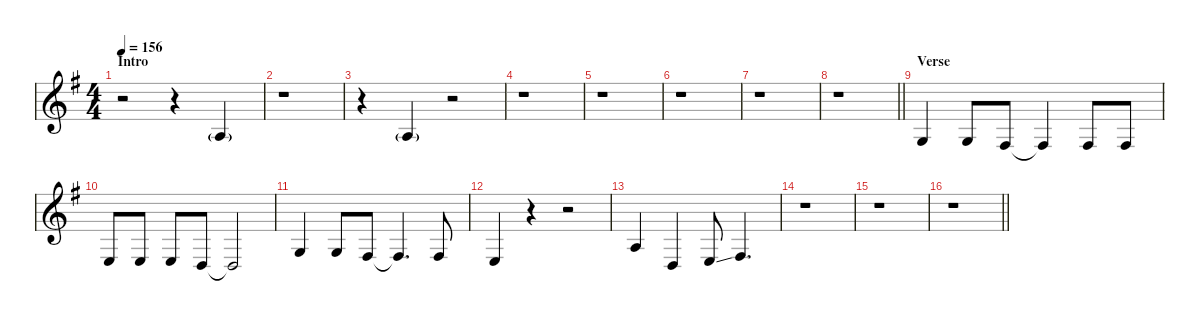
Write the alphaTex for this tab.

\defaultSystemsLayout 4
\hideDynamics
\bracketExtendMode nobrackets
\singleTrackTrackNamePolicy hidden
\multiTrackTrackNamePolicy hidden
\otherSystemsTrackNameOrientation horizontal
\track ("Vocals" "clar.") {instrument clarinet}
\staff {score}
\tuning (E4 B3 G3 D3 A2 E2)
\ts (4 4)
\section ("" "Intro")
\tempo 156
\clef g2
\ks g
r.2{dy f instrument clarinet beam Down} r.4{beam Down} 2.3{g acc forcenatural}.4{beam Up} |
r.1{beam Down} |
r.4{beam Down} 2.3{g acc forcenatural}.4{beam Up} r.2{beam Up} |
r.1{beam Down} |
r.1{beam Down} |
r.1{beam Down} |
r.1{beam Down} |
\barLineRight lightlight
r.1{beam Down} |
\section ("" "Verse")
0.3{acc forcenatural}.4{beam Up} 0.3{acc forcenatural}.8{beam Up} 4.4{acc #}.8{beam Up} 4.4{t acc #}.4{beam Up} 4.4{acc #}.8{beam Up} 4.4{acc #}.8{beam Up} |
2.4{acc forcenatural}.8{beam Up} 2.4{acc forcenatural}.8{beam Up} 2.4{acc forcenatural}.8{beam Up} 0.4{acc forcenatural}.8{beam Up} 0.4{t acc forcenatural}.2{beam Up} |
0.3{acc forcenatural}.4{beam Up} 0.3{acc forcenatural}.8{beam Up} 4.4{acc #}.8{beam Up} 4.4{t acc #}.4{d beam Up} 4.4{acc #}.8{beam Up} |
2.4{acc forcenatural}.4{beam Up} r.4{beam Up} r.2{beam Up} |
2.3{acc forcenatural}.4{beam Up} 0.4{acc forcenatural}.4{beam Up} 2.4{ss acc forcenatural}.8{beam Up} 4.4{acc #}.4{d beam Up} |
r.1{beam Down} |
r.1{beam Down} |
\barLineRight lightlight
r.1{beam Down}
